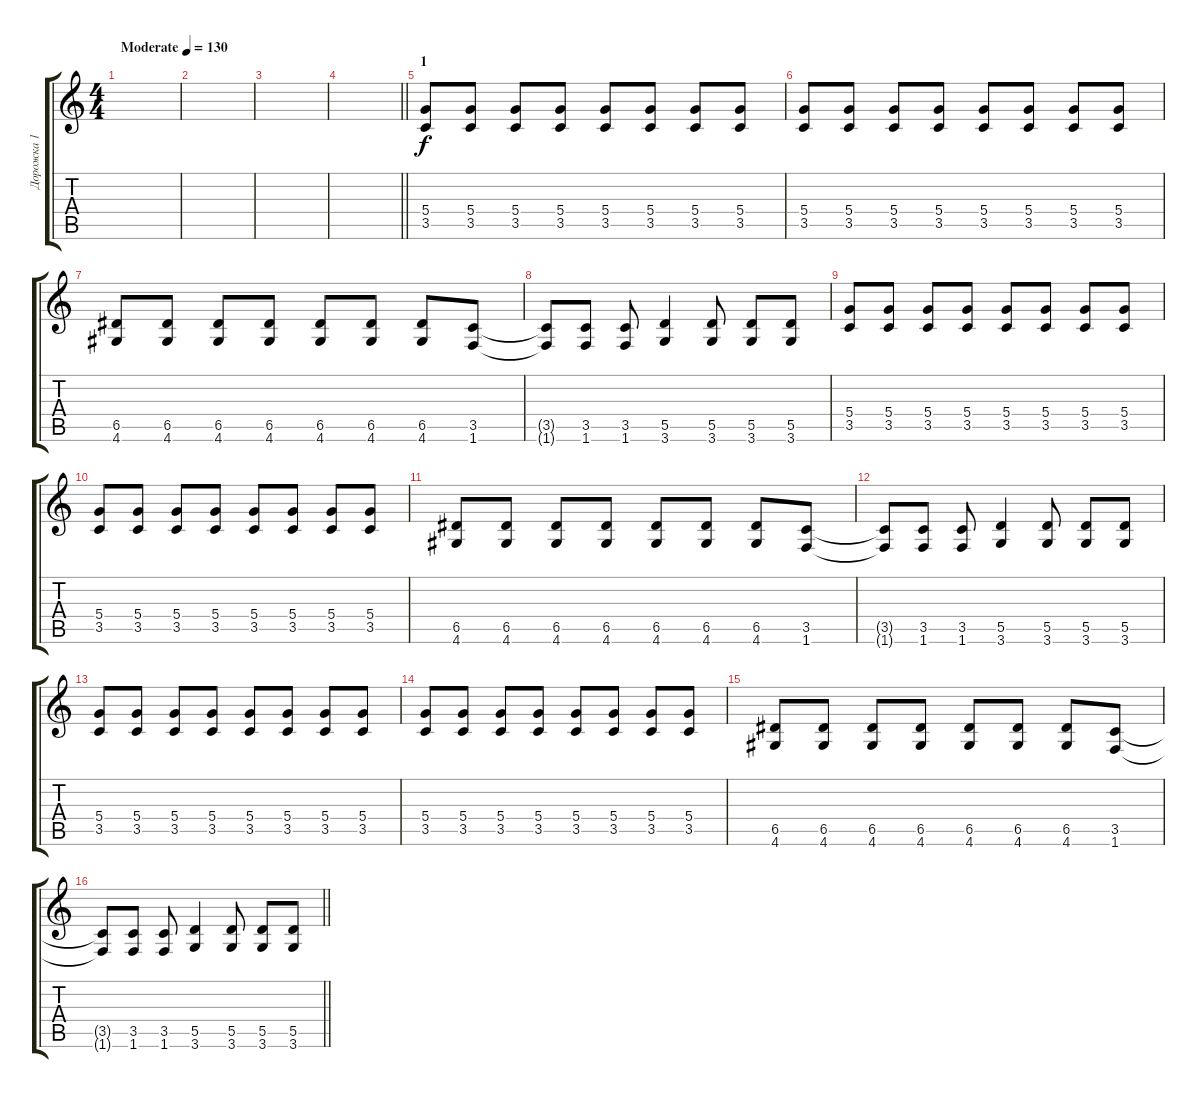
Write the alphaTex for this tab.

\track ("Дорожка 1" "Дорожка 1") {instrument distortionguitar}
\staff {score tabs}
\tuning (E4 B3 G3 D3 A2 E2) {hide}
\ts (4 4)
\tempo (130 "Moderate")
\clef g2
\ks c
|
|
|
\barLineRight lightlight
|
\section ("" "1")
(5.4 3.5).8 (5.4 3.5).8 (5.4 3.5).8 (5.4 3.5).8 (5.4 3.5).8 (5.4 3.5).8 (5.4 3.5).8 (5.4 3.5).8 |
(5.4 3.5).8 (5.4 3.5).8 (5.4 3.5).8 (5.4 3.5).8 (5.4 3.5).8 (5.4 3.5).8 (5.4 3.5).8 (5.4 3.5).8 |
(6.5 4.6).8 (6.5 4.6).8 (6.5 4.6).8 (6.5 4.6).8 (6.5 4.6).8 (6.5 4.6).8 (6.5 4.6).8 (3.5 1.6).8 |
(3.5{t} 1.6{t}).8 (3.5 1.6).8 (3.5 1.6).8 (5.5 3.6).4 (5.5 3.6).8 (5.5 3.6).8 (5.5 3.6).8 |
(5.4 3.5).8 (5.4 3.5).8 (5.4 3.5).8 (5.4 3.5).8 (5.4 3.5).8 (5.4 3.5).8 (5.4 3.5).8 (5.4 3.5).8 |
(5.4 3.5).8 (5.4 3.5).8 (5.4 3.5).8 (5.4 3.5).8 (5.4 3.5).8 (5.4 3.5).8 (5.4 3.5).8 (5.4 3.5).8 |
(6.5 4.6).8 (6.5 4.6).8 (6.5 4.6).8 (6.5 4.6).8 (6.5 4.6).8 (6.5 4.6).8 (6.5 4.6).8 (3.5 1.6).8 |
(3.5{t} 1.6{t}).8 (3.5 1.6).8 (3.5 1.6).8 (5.5 3.6).4 (5.5 3.6).8 (5.5 3.6).8 (5.5 3.6).8 |
(5.4 3.5).8 (5.4 3.5).8 (5.4 3.5).8 (5.4 3.5).8 (5.4 3.5).8 (5.4 3.5).8 (5.4 3.5).8 (5.4 3.5).8 |
(5.4 3.5).8 (5.4 3.5).8 (5.4 3.5).8 (5.4 3.5).8 (5.4 3.5).8 (5.4 3.5).8 (5.4 3.5).8 (5.4 3.5).8 |
(6.5 4.6).8 (6.5 4.6).8 (6.5 4.6).8 (6.5 4.6).8 (6.5 4.6).8 (6.5 4.6).8 (6.5 4.6).8 (3.5 1.6).8 |
\barLineRight lightlight
(3.5{t} 1.6{t}).8 (3.5 1.6).8 (3.5 1.6).8 (5.5 3.6).4 (5.5 3.6).8 (5.5 3.6).8 (5.5 3.6).8
